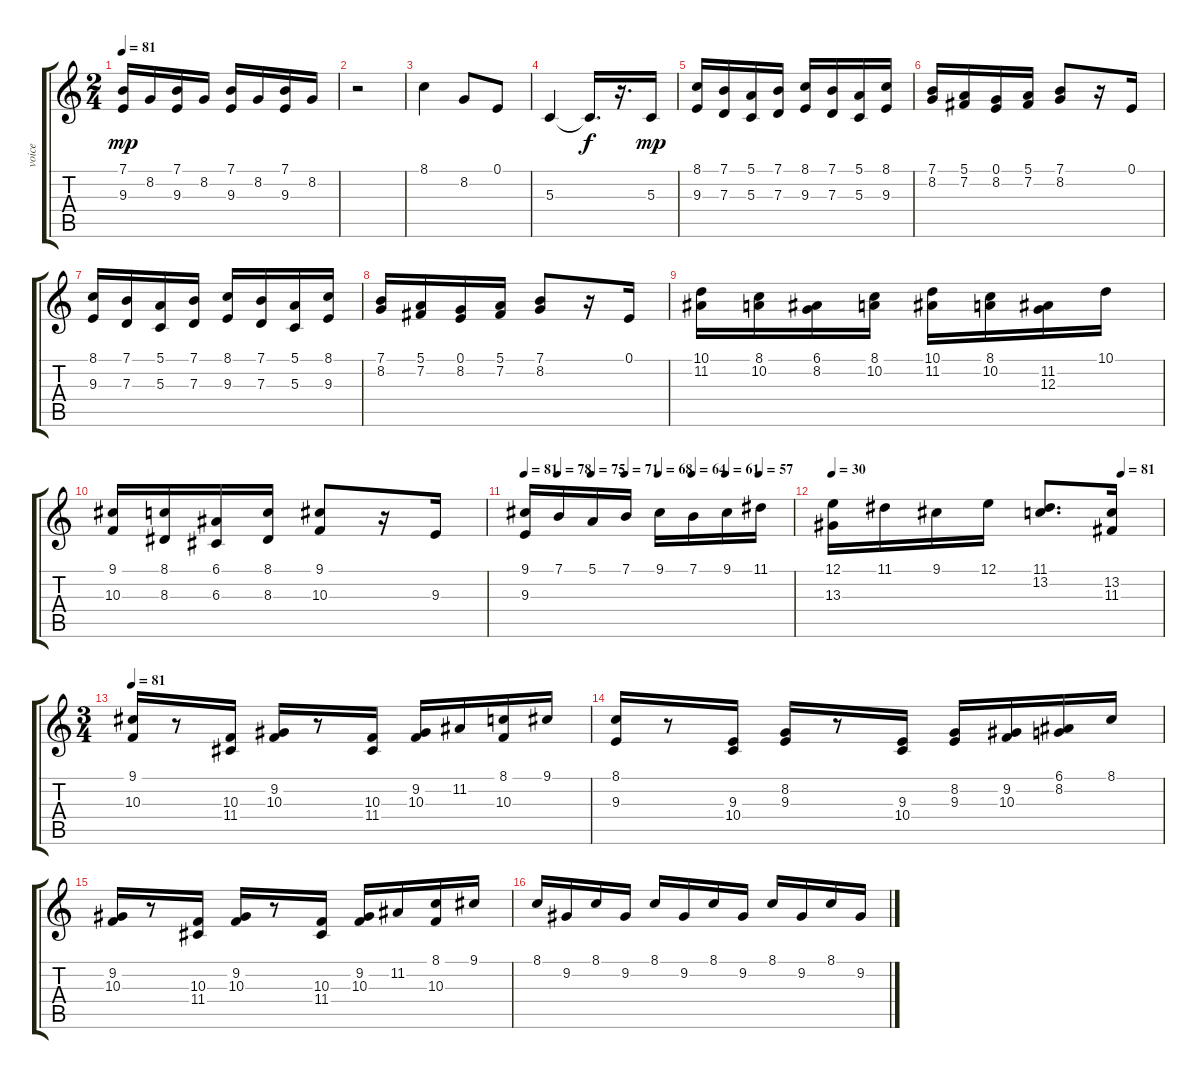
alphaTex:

\track ("voice" "voice") {instrument clarinet}
\staff {score tabs}
\tuning (E4 B3 G3 D3 A2 E2) {hide}
\ts (2 4)
\tempo 81
\clef g2
\ks c
(7.1 9.3).16{dy mp} 8.2.16 (7.1 9.3).16 8.2.16 (7.1 9.3).16 8.2.16 (7.1 9.3).16 8.2.16 |
r.2 |
8.1.4 8.2.8 0.1.8 |
5.3.4 5.3{t}.16{d dy f} r.16{d} 5.3.16{dy mp} |
(8.1 9.3).16 (7.1 7.3).16 (5.1 5.3).16 (7.1 7.3).16 (8.1 9.3).16 (7.1 7.3).16 (5.1 5.3).16 (8.1 9.3).16 |
(7.1 8.2).16 (5.1 7.2).16 (0.1 8.2).16 (5.1 7.2).16 (7.1 8.2).8 r.16 0.1.16 |
(8.1 9.3).16 (7.1 7.3).16 (5.1 5.3).16 (7.1 7.3).16 (8.1 9.3).16 (7.1 7.3).16 (5.1 5.3).16 (8.1 9.3).16 |
(7.1 8.2).16 (5.1 7.2).16 (0.1 8.2).16 (5.1 7.2).16 (7.1 8.2).8 r.16 0.1.16 |
(10.1 11.2).16 (8.1 10.2).16 (6.1 8.2).16 (8.1 10.2).16 (10.1 11.2).16 (8.1 10.2).16 (11.2 12.3).16 10.1.16 |
(9.1 10.3).16 (8.1 8.3).16 (6.1 6.3).16 (8.1 8.3).16 (9.1 10.3).8 r.16 9.3.16 |
\tempo 81
\tempo (78 0.125)
\tempo (75 0.25)
\tempo (71 0.375)
\tempo (68 0.5)
\tempo (64 0.625)
\tempo (61 0.75)
\tempo (57 0.875)
(9.1 9.3).16 7.1.16 5.1.16 7.1.16 9.1.16 7.1.16 9.1.16 11.1.16 |
\tempo 30
\tempo (81 0.875)
(12.1 13.3).16 11.1.16 9.1.16 12.1.16 (11.1 13.2).8{d} (13.2 11.3).16 |
\ts (3 4)
\tempo 81
(9.1 10.3).16 r.8 (10.3 11.4).16 (9.2 10.3).16 r.8 (10.3 11.4).16 (9.2 10.3).16 11.2.16 (8.1 10.3).16 9.1.16 |
(8.1 9.3).16 r.8 (9.3 10.4).16 (8.2 9.3).16 r.8 (9.3 10.4).16 (8.2 9.3).16 (9.2 10.3).16 (6.1 8.2).16 8.1.16 |
(9.2 10.3).16 r.8 (10.3 11.4).16 (9.2 10.3).16 r.8 (10.3 11.4).16 (9.2 10.3).16 11.2.16 (8.1 10.3).16 9.1.16 |
8.1.16 9.2.16 8.1.16 9.2.16 8.1.16 9.2.16 8.1.16 9.2.16 8.1.16 9.2.16 8.1.16 9.2.16
